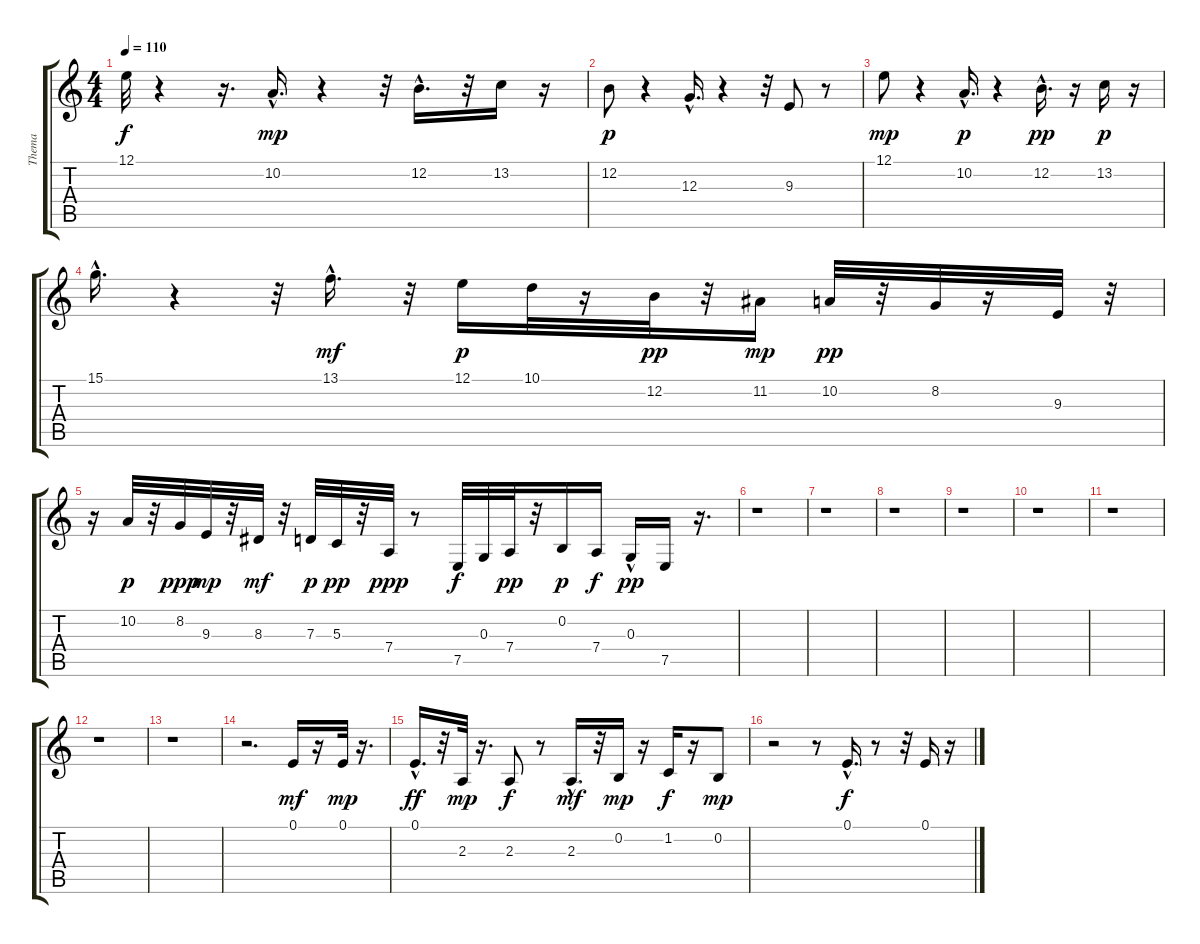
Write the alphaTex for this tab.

\track ("Thema" "Thema") {instrument fx5brightness}
\staff {score tabs}
\tuning (E4 B3 G3 D3 A2 E2) {hide}
\ts (4 4)
\tempo 110
\clef g2
\ks c
12.1{t}.32{dy f} r.4 r.16{d} 10.2{hac}.16{d dy mp} r.4 r.32 12.2{hac}.16{d} r.32 13.2.16 r.16 |
12.2.8{dy p} r.4 12.3{hac}.16{d} r.4 r.32 9.3.8 r.8 |
12.1.8{dy mp} r.4 10.2{hac}.16{d dy p} r.4 12.2{hac}.16{d dy pp} r.16 13.2.16{dy p} r.16 |
15.1{hac}.16{d} r.4 r.32 13.1{hac}.16{d dy mf} r.32 12.1.16{dy p} 10.1.32 r.16 12.2.32{dy pp} r.32 11.2.16{dy mp} 10.2.32{dy pp} r.32 8.2.32 r.16 9.3.32 r.32 |
r.16 10.2.32{dy p} r.32 8.2.32{dy ppp} 9.3.32{dy mp} r.32 8.3.32{dy mf} r.32 7.3.32{dy p} 5.3.32{dy pp} r.32 7.4.32{dy ppp} r.8 7.5.32{dy f} 0.3.32 7.4.32{dy pp} r.32 0.2.16{dy p} 7.4.16{dy f} 0.3{hac}.16{dy pp} 7.5.16 r.16{d} |
r.1 |
r.1 |
r.1 |
r.1 |
r.1 |
r.1 |
r.1 |
r.1 |
r.2{d} 0.1.16{dy mf} r.16 0.1.32{dy mp} r.16{d} |
0.1{hac}.16{d dy ff} r.32 2.3.32{dy mp} r.16{d} 2.3.8{dy f} r.8 2.3{hac}.16{d dy mf} r.32 0.2.16{dy mp} r.16 1.2.16{dy f} r.16 0.2.8{dy mp} |
r.2 r.8 0.1{hac}.16{d dy f} r.8 r.32 0.1.16 r.16
